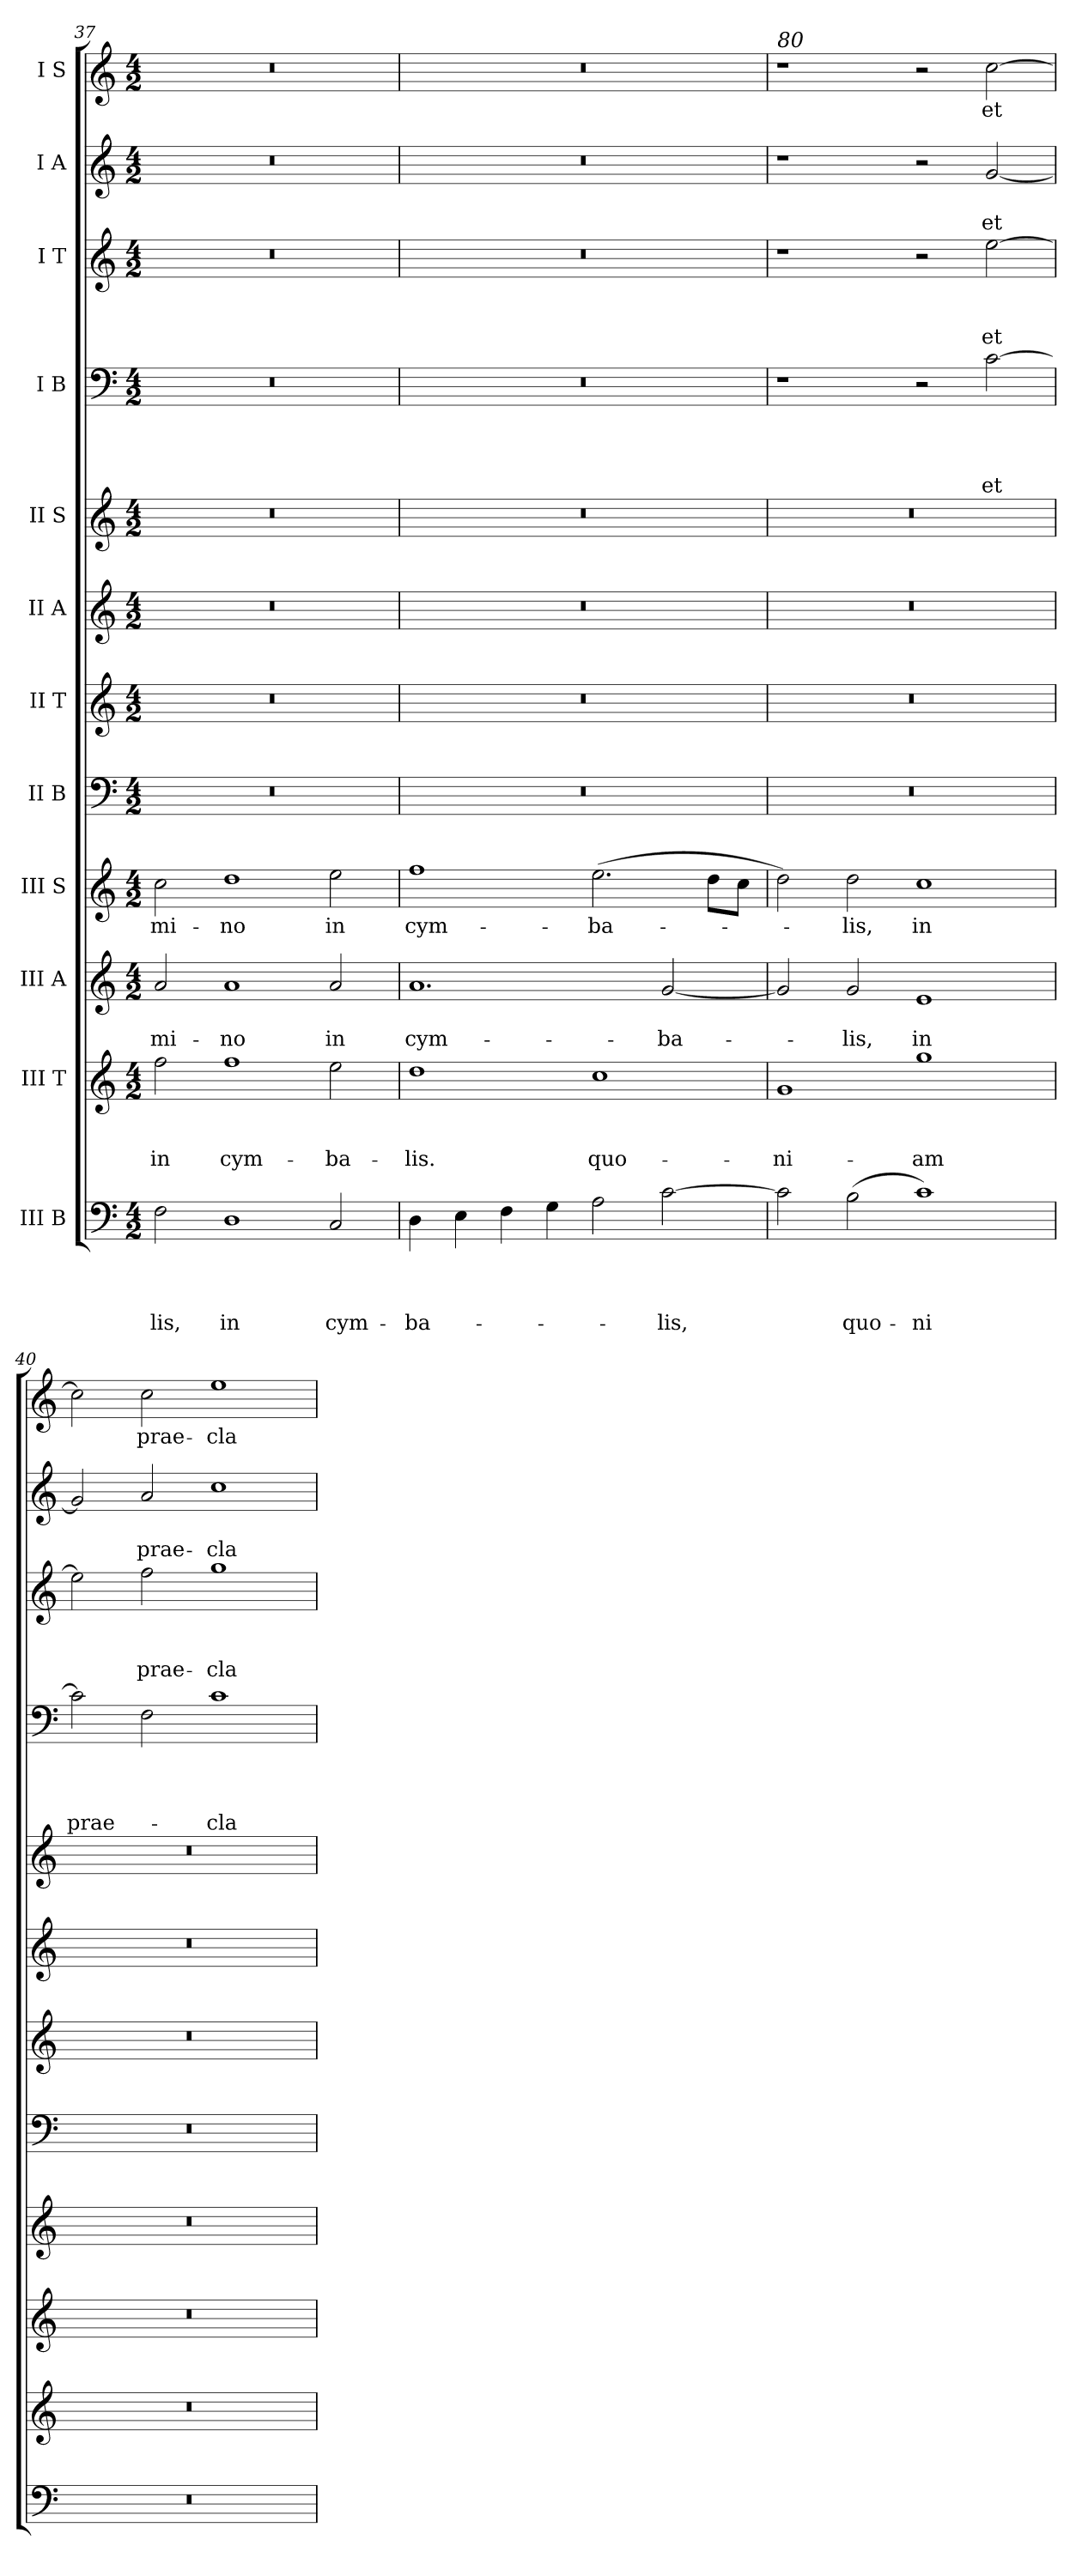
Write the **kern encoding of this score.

**kern	**text	**text	**text	**text	**kern	**text	**text	**text	**kern	**text	**text	**kern	**text	**kern	**kern	**kern	**kern	**kern	**text	**text	**text	**text	**kern	**text	**text	**text	**kern	**text	**text	**kern	**text
*part12	*part12	*part12	*part12	*part12	*part11	*part11	*part11	*part11	*part10	*part10	*part10	*part9	*part9	*part8	*part7	*part6	*part5	*part4	*part4	*part4	*part4	*part4	*part3	*part3	*part3	*part3	*part2	*part2	*part2	*part1	*part1
*staff12	*staff12	*staff12	*staff12	*staff12	*staff11	*staff11	*staff11	*staff11	*staff10	*staff10	*staff10	*staff9	*staff9	*staff8	*staff7	*staff6	*staff5	*staff4	*staff4	*staff4	*staff4	*staff4	*staff3	*staff3	*staff3	*staff3	*staff2	*staff2	*staff2	*staff1	*staff1
*I"III B	*	*	*	*	*I"III T	*	*	*	*I"III A	*	*	*I"III S	*	*I"II B	*I"II T	*I"II A	*I"II S	*I"I B	*	*	*	*	*I"I T	*	*	*	*I"I A	*	*	*I"I S	*
*clefF4	*	*	*	*	*clefG2	*	*	*	*clefG2	*	*	*clefG2	*	*clefF4	*clefG2	*clefG2	*clefG2	*clefF4	*	*	*	*	*clefG2	*	*	*	*clefG2	*	*	*clefG2	*
*	*	*	*	*	*ITrd7c12	*	*	*	*	*	*	*	*	*	*ITrd7c12	*	*	*	*	*	*	*	*ITrd7c12	*	*	*	*	*	*	*	*
*k[]	*	*	*	*	*k[]	*	*	*	*k[]	*	*	*k[]	*	*k[]	*k[]	*k[]	*k[]	*k[]	*	*	*	*	*k[]	*	*	*	*k[]	*	*	*k[]	*
*C:	*	*	*	*	*C:	*	*	*	*C:	*	*	*C:	*	*C:	*C:	*C:	*C:	*C:	*	*	*	*	*C:	*	*	*	*C:	*	*	*C:	*
*M4/2	*	*	*	*	*M4/2	*	*	*	*M4/2	*	*	*M4/2	*	*M4/2	*M4/2	*M4/2	*M4/2	*M4/2	*	*	*	*	*M4/2	*	*	*	*M4/2	*	*	*M4/2	*
=37	=37	=37	=37	=37	=37	=37	=37	=37	=37	=37	=37	=37	=37	=37	=37	=37	=37	=37	=37	=37	=37	=37	=37	=37	=37	=37	=37	=37	=37	=37	=37
!	!	!	!	!LO:LY:b	!	!	!	!LO:LY:b	!	!	!LO:LY:b	!	!LO:LY:b	!LO:N:vis=1	!LO:N:vis=1	!LO:N:vis=1	!LO:N:vis=1	!LO:N:vis=1	!	!	!	!	!LO:N:vis=1	!	!	!	!LO:N:vis=1	!	!	!LO:N:vis=1	!
2F\	.	.	.	-lis,	2f\	.	.	in	2a/	.	-mi-	2cc\	-mi-	0r	0r	0r	0r	0r	.	.	.	.	0r	.	.	.	0r	.	.	0r	.
!	!	!	!	!LO:LY:b	!	!	!	!LO:LY:b	!	!	!LO:LY:b	!	!LO:LY:b	!	!	!	!	!	!	!	!	!	!	!	!	!	!	!	!	!	!
1D	.	.	.	in	1f	.	.	cym-	1a	.	-no	1dd	-no	.	.	.	.	.	.	.	.	.	.	.	.	.	.	.	.	.	.
!	!	!	!	!LO:LY:b	!	!	!	!LO:LY:b	!	!	!LO:LY:b	!	!LO:LY:b	!	!	!	!	!	!	!	!	!	!	!	!	!	!	!	!	!	!
2C/	.	.	.	cym-	2e\	.	.	-ba-	2a/	.	in	2ee\	in	.	.	.	.	.	.	.	.	.	.	.	.	.	.	.	.	.	.
=38	=38	=38	=38	=38	=38	=38	=38	=38	=38	=38	=38	=38	=38	=38	=38	=38	=38	=38	=38	=38	=38	=38	=38	=38	=38	=38	=38	=38	=38	=38	=38
!	!	!	!	!LO:LY:b	!	!	!	!LO:LY:b	!	!	!LO:LY:b	!	!LO:LY:b	!LO:N:vis=1	!LO:N:vis=1	!LO:N:vis=1	!LO:N:vis=1	!LO:N:vis=1	!	!	!	!	!LO:N:vis=1	!	!	!	!LO:N:vis=1	!	!	!LO:N:vis=1	!
4D\	.	.	.	-ba-	1d	.	.	-lis.	1.a	.	cym-	1ff	cym-	0r	0r	0r	0r	0r	.	.	.	.	0r	.	.	.	0r	.	.	0r	.
4E\	.	.	.	.	.	.	.	.	.	.	.	.	.	.	.	.	.	.	.	.	.	.	.	.	.	.	.	.	.	.	.
4F\	.	.	.	.	.	.	.	.	.	.	.	.	.	.	.	.	.	.	.	.	.	.	.	.	.	.	.	.	.	.	.
4G\	.	.	.	.	.	.	.	.	.	.	.	.	.	.	.	.	.	.	.	.	.	.	.	.	.	.	.	.	.	.	.
!	!	!	!	!	!	!	!	!LO:LY:b	!	!	!	!	!LO:LY:b	!	!	!	!	!	!	!	!	!	!	!	!	!	!	!	!	!	!
2A\	.	.	.	.	1c	.	.	quo-	.	.	.	(>2.ee\	-ba-	.	.	.	.	.	.	.	.	.	.	.	.	.	.	.	.	.	.
!	!	!	!	!LO:LY:b	!	!	!	!	!	!	!LO:LY:b	!	!	!	!	!	!	!	!	!	!	!	!	!	!	!	!	!	!	!	!
[>2c\	.	.	.	-lis,	.	.	.	.	[>2g/	.	-ba-	.	.	.	.	.	.	.	.	.	.	.	.	.	.	.	.	.	.	.	.
.	.	.	.	.	.	.	.	.	.	.	.	8dd\L	.	.	.	.	.	.	.	.	.	.	.	.	.	.	.	.	.	.	.
.	.	.	.	.	.	.	.	.	.	.	.	8cc\J	.	.	.	.	.	.	.	.	.	.	.	.	.	.	.	.	.	.	.
=39	=39	=39	=39	=39	=39	=39	=39	=39	=39	=39	=39	=39	=39	=39	=39	=39	=39	=39	=39	=39	=39	=39	=39	=39	=39	=39	=39	=39	=39	=39	=39
!	!	!	!	!	!	!	!	!	!	!	!	!	!	!	!	!	!	!	!	!	!	!	!	!	!	!	!	!	!	!LO:TX:a:i:t=80	!
!	!	!	!	!	!	!	!	!LO:LY:b	!	!	!	!	!	!LO:N:vis=1	!LO:N:vis=1	!LO:N:vis=1	!LO:N:vis=1	!	!	!	!	!	!	!	!	!	!	!	!	!	!
2c\]	.	.	.	.	1G	.	.	-ni-	2g/]	.	.	2dd\)	.	0r	0r	0r	0r	1rF	.	.	.	.	1rdd	.	.	.	1rdd	.	.	1rdd	.
!	!	!	!	!LO:LY:b	!	!	!	!	!	!	!LO:LY:b	!	!LO:LY:b	!	!	!	!	!	!	!	!	!	!	!	!	!	!	!	!	!	!
(>2B\	.	.	.	quo-	.	.	.	.	2g/	.	-lis,	2dd\	-lis,	.	.	.	.	.	.	.	.	.	.	.	.	.	.	.	.	.	.
!	!	!	!	!LO:LY:b	!	!	!	!LO:LY:b	!	!	!LO:LY:b	!	!LO:LY:b	!	!	!	!	!	!	!	!	!	!	!	!	!	!	!	!	!	!
1c)	.	.	.	-ni-	1g	.	.	-am	1e	.	in	1cc	in	.	.	.	.	2r	.	.	.	.	2r	.	.	.	2r	.	.	2r	.
!	!	!	!	!	!	!	!	!	!	!	!	!	!	!	!	!	!	!	!	!	!	!LO:LY:b	!	!	!	!LO:LY:b	!	!	!LO:LY:b	!	!LO:LY:b
.	.	.	.	.	.	.	.	.	.	.	.	.	.	.	.	.	.	[>2c\	.	.	.	et	[>2e\	.	.	et	[>2g/	.	et	[>2cc\	et
=40	=40	=40	=40	=40	=40	=40	=40	=40	=40	=40	=40	=40	=40	=40	=40	=40	=40	=40	=40	=40	=40	=40	=40	=40	=40	=40	=40	=40	=40	=40	=40
!LO:N:vis=1	!	!	!	!	!LO:N:vis=1	!	!	!	!LO:N:vis=1	!	!	!LO:N:vis=1	!	!LO:N:vis=1	!LO:N:vis=1	!LO:N:vis=1	!LO:N:vis=1	!	!	!	!	!LO:LY:b	!	!	!	!	!	!	!	!	!
0r	.	.	.	.	0r	.	.	.	0r	.	.	0r	.	0r	0r	0r	0r	2c\]	.	.	.	prae-	2e\]	.	.	.	2g/]	.	.	2cc\]	.
!	!	!	!	!	!	!	!	!	!	!	!	!	!	!	!	!	!	!	!	!	!	!	!	!	!	!LO:LY:b	!	!	!LO:LY:b	!	!LO:LY:b
.	.	.	.	.	.	.	.	.	.	.	.	.	.	.	.	.	.	2F\	.	.	.	.	2f\	.	.	prae-	2a/	.	prae-	2cc\	prae-
!	!	!	!	!	!	!	!	!	!	!	!	!	!	!	!	!	!	!	!	!	!	!LO:LY:b	!	!	!	!LO:LY:b	!	!	!LO:LY:b	!	!LO:LY:b
.	.	.	.	.	.	.	.	.	.	.	.	.	.	.	.	.	.	1c	.	.	.	-cla-	1g	.	.	-cla-	1cc	.	-cla-	1ee	-cla-
=	=	=	=	=	=	=	=	=	=	=	=	=	=	=	=	=	=	=	=	=	=	=	=	=	=	=	=	=	=	=	=
*-	*-	*-	*-	*-	*-	*-	*-	*-	*-	*-	*-	*-	*-	*-	*-	*-	*-	*-	*-	*-	*-	*-	*-	*-	*-	*-	*-	*-	*-	*-	*-
